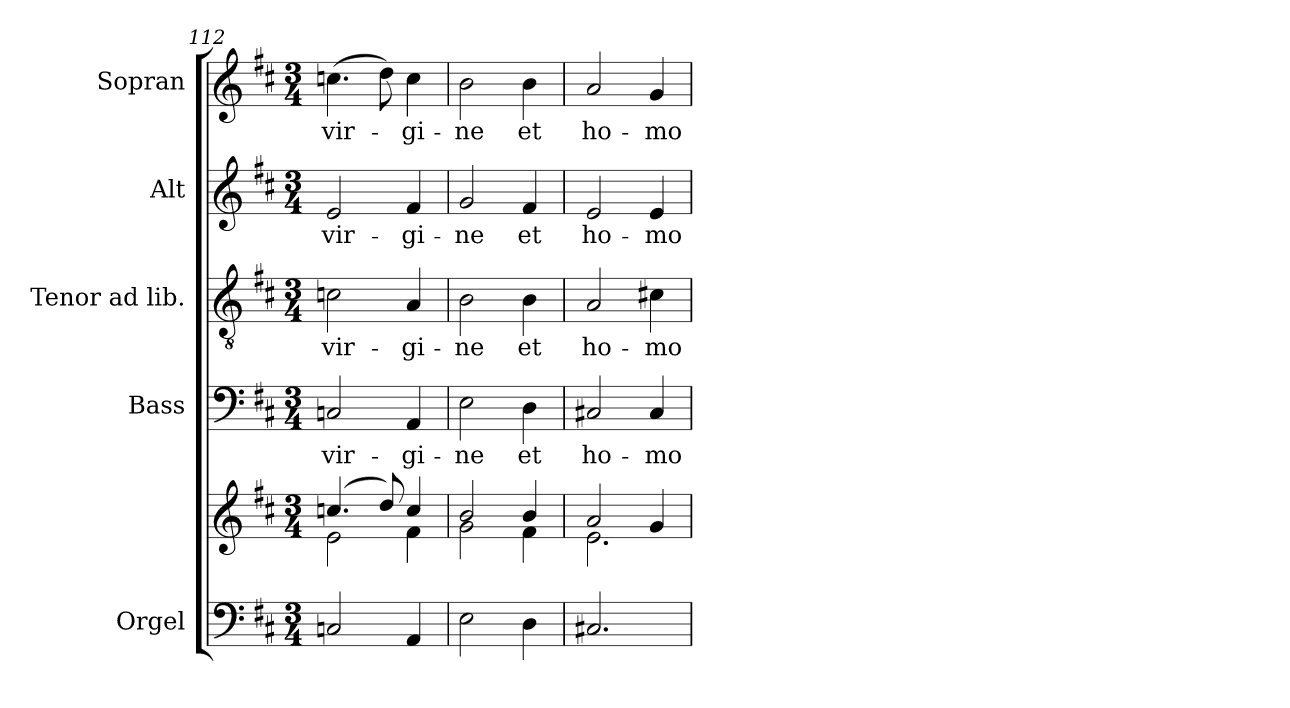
**kern	**kern	**kern	**text	**kern	**text	**kern	**text	**kern	**text
*part5	*part5	*part4	*part4	*part3	*part3	*part2	*part2	*part1	*part1
*staff6	*staff5	*staff4	*staff4	*staff3	*staff3	*staff2	*staff2	*staff1	*staff1
*I"Orgel	*	*I"Bass	*	*I"Tenor ad lib.	*	*I"Alt	*	*I"Sopran	*
*I'Org.	*	*I'B.	*	*I'T.	*	*I'A.	*	*I'S.	*
*clefF4	*clefG2	*clefF4	*	*clefGv2	*	*clefG2	*	*clefG2	*
*k[f#c#]	*k[f#c#]	*k[f#c#]	*	*k[f#c#]	*	*k[f#c#]	*	*k[f#c#]	*
*D:	*D:	*D:	*	*D:	*	*D:	*	*D:	*
*M3/4	*M3/4	*M3/4	*	*M3/4	*	*M3/4	*	*M3/4	*
=112	=112	=112	=112	=112	=112	=112	=112	=112	=112
*	*^	*	*	*	*	*	*	*	*
!	!	!	!	!LO:LY:b	!	!LO:LY:b	!	!LO:LY:b	!	!LO:LY:b
2Cn/	(4.ccn/	2e\	2Cn/	vir-	2cn\	vir-	2e/	vir-	(>4.ccn\	vir-
.	8dd/)	.	.	.	.	.	.	.	8dd\)	.
!	!	!	!	!LO:LY:b	!	!LO:LY:b	!	!LO:LY:b	!	!LO:LY:b
4AA/	4cc/	4f#\	4AA/	-gi-	4A/	-gi-	4f#/	-gi-	4cc\	-gi-
=113	=113	=113	=113	=113	=113	=113	=113	=113	=113	=113
!	!	!	!	!LO:LY:b	!	!LO:LY:b	!	!LO:LY:b	!	!LO:LY:b
2E\	2b/	2g\	2E\	-ne	2B\	-ne	2g/	-ne	2b\	-ne
!	!	!	!	!LO:LY:b	!	!LO:LY:b	!	!LO:LY:b	!	!LO:LY:b
4D\	4b/	4f#\	4D\	et	4B\	et	4f#/	et	4b\	et
=114	=114	=114	=114	=114	=114	=114	=114	=114	=114	=114
!	!	!	!	!LO:LY:b	!	!LO:LY:b	!	!LO:LY:b	!	!LO:LY:b
2.C#X/	2a/	2.e\	2C#X/	ho-	2A/	ho-	2e/	ho-	2a/	ho-
!	!	!	!	!LO:LY:b	!	!LO:LY:b	!	!LO:LY:b	!	!LO:LY:b
.	4g/	.	4C#/	-mo	4c#X\	-mo	4e/	-mo	4g/	-mo
*	*v	*v	*	*	*	*	*	*	*	*
=	=	=	=	=	=	=	=	=	=
*-	*-	*-	*-	*-	*-	*-	*-	*-	*-
